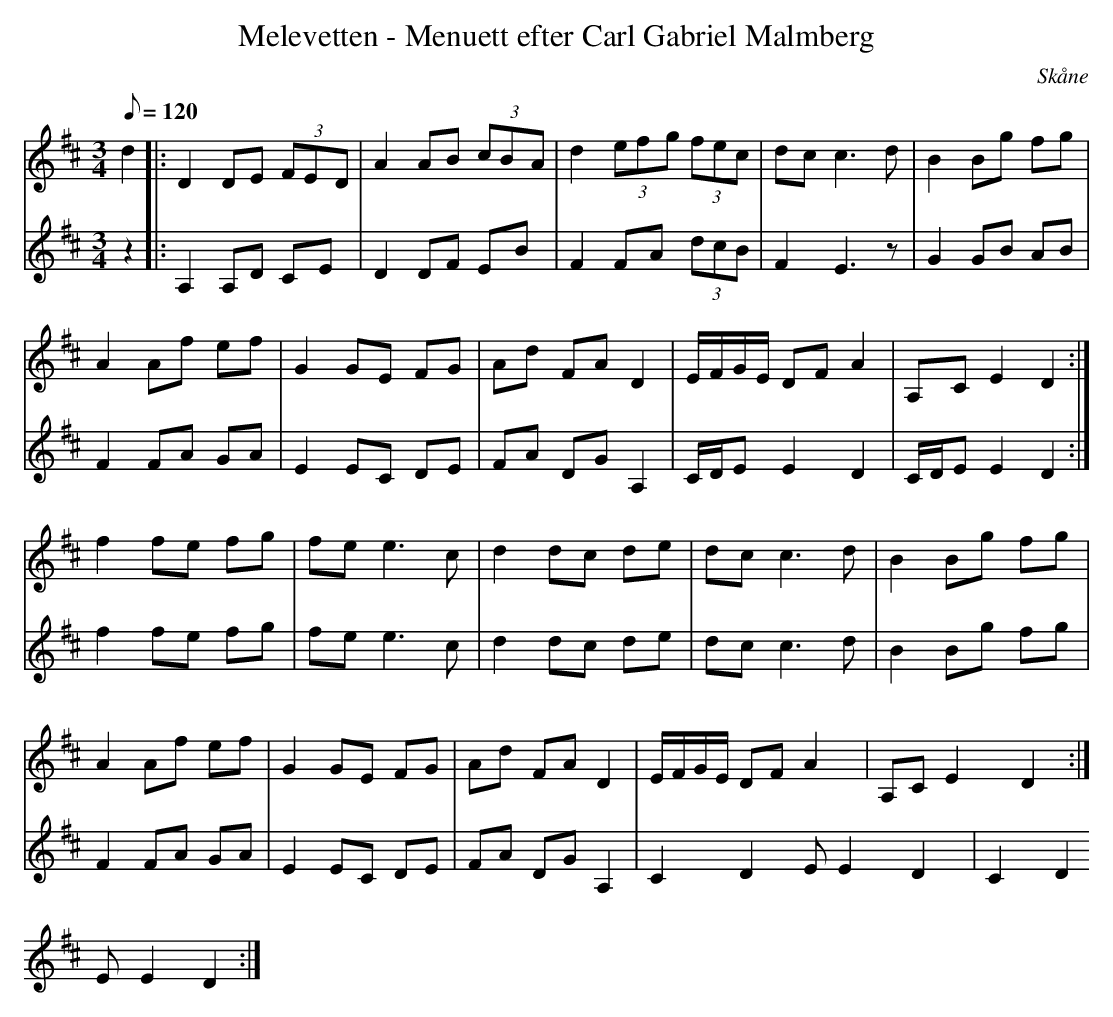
X:1
T:Melevetten - Menuett efter Carl Gabriel Malmberg
M:3/4
L:1/8
O:Skåne
Q:120
K:D
V:1
d2 |: D2 DE (3FED | A2 AB (3cBA | d2 (3efg (3fec | dc c3 d | B2 Bg fg |
 A2 Af ef | G2 GE FG | Ad FA D2 | E/2F/2G/2E/2 DF A2 | A,C E2 D2 :|
f2 fe fg | fe e3 c | d2 dc de | dc c3 d | B2 Bg fg |
 A2 Af ef | G2 GE FG | Ad FA D2 | E/2F/2G/2E/2 DF A2 | A,C E2 D2 :|
V:2
z2 |: A,2 A,D CE | D2 DF EB | F2 FA (3dcB | F2 E3 z | G2 GB AB |
 F2 FA GA | E2 EC DE | FA DG A,2 | C/2D/2E E2 D2 | C/2D/2E E2 D2 :|
f2 fe fg | fe e3 c | d2 dc de | dc c3 d | B2 Bg fg |
 F2 FA GA | E2 EC DE | FA DG A,2 | C2D2E E2 D2 | C2D2E E2 D2 :|
